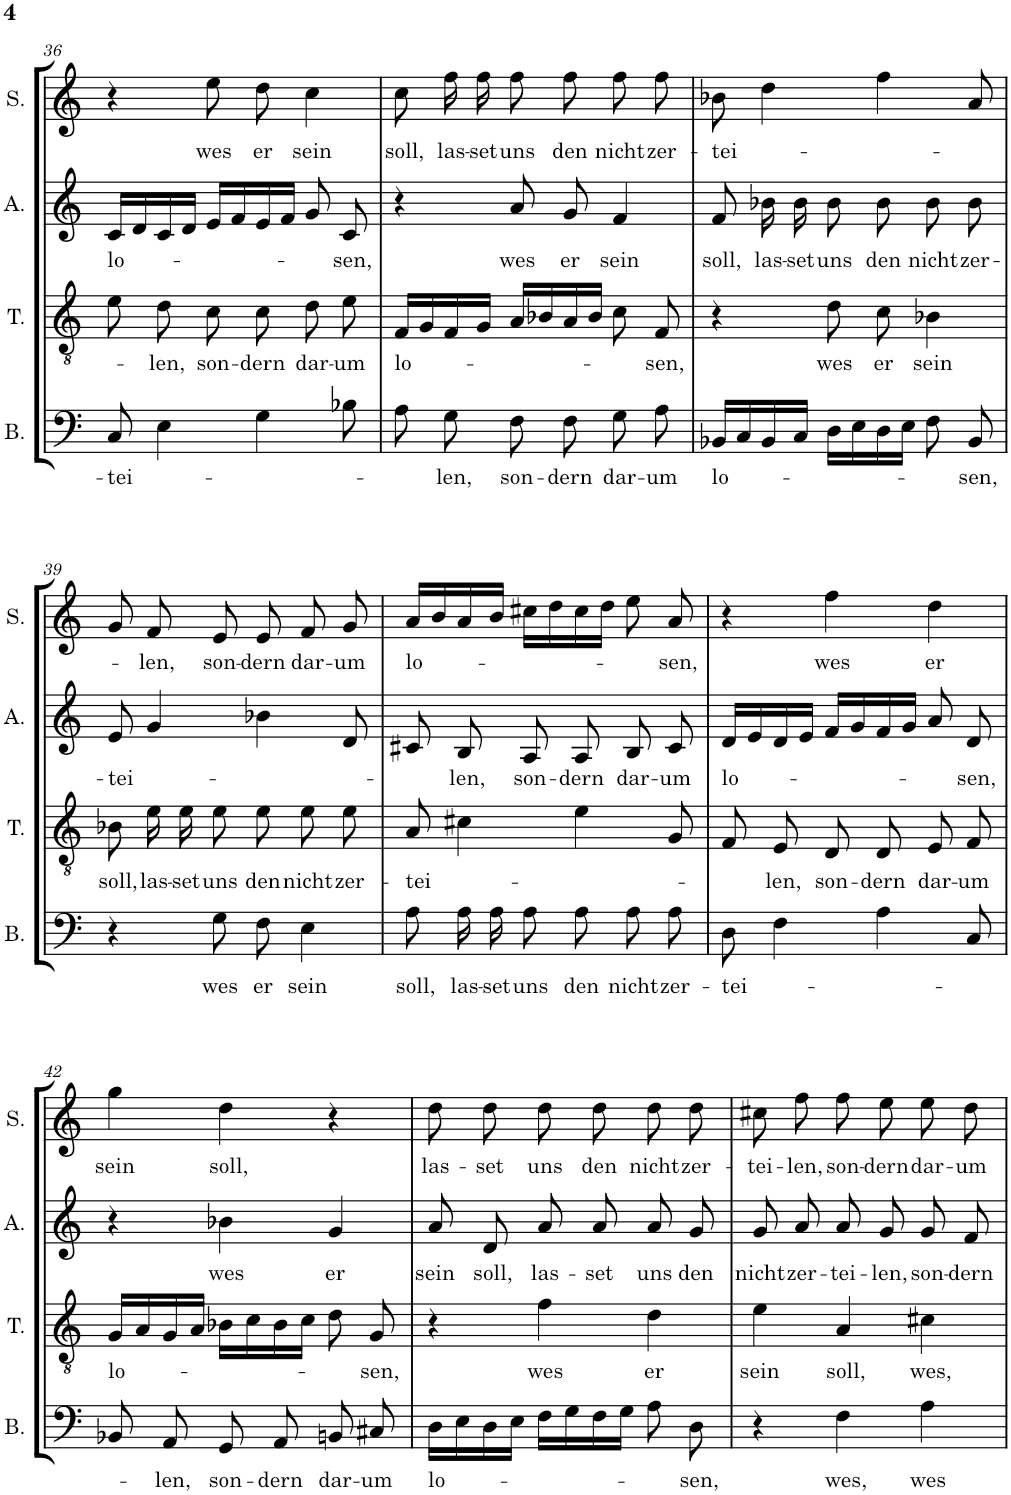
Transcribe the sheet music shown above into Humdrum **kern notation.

**kern	**text	**kern	**text	**kern	**text	**kern	**text
*part4	*part4	*part3	*part3	*part2	*part2	*part1	*part1
*staff4	*staff4	*staff3	*staff3	*staff2	*staff2	*staff1	*staff1
*I"Basso	*	*I"Tenore	*	*I"Alto	*	*I"Soprano	*
*I'B.	*	*I'T.	*	*I'A.	*	*I'S.	*
!!LO:PB:g=z
*clefF4	*	*clefGv2	*	*clefG2	*	*clefG2	*
*k[]	*	*k[]	*	*k[]	*	*k[]	*
*M3/4	*	*M3/4	*	*M3/4	*	*M3/4	*
=36	=36	=36	=36	=36	=36	=36	=36
!	!LO:LY:b	!	!	!	!LO:LY:b	!	!
8C/	-tei-	8e\	.	16c/LL	lo-	4r	.
.	.	.	.	16d/	.	.	.
!	!	!	!LO:LY:b	!	!	!	!
4E\	.	8d\	-len,	16c/	.	.	.
.	.	.	.	16d/JJ	.	.	.
!	!	!	!LO:LY:b	!	!	!	!LO:LY:b
.	.	8c\	son-	16e/LL	.	8ee\	wes
.	.	.	.	16f/	.	.	.
!	!	!	!LO:LY:b	!	!	!	!LO:LY:b
4G\	.	8c\	-dern	16e/	.	8dd\	er
.	.	.	.	16f/JJ	.	.	.
!	!	!	!LO:LY:b	!	!	!	!LO:LY:b
.	.	8d\	dar-	8g/	.	4cc\	sein
!	!	!	!LO:LY:b	!	!LO:LY:b	!	!
8B-X\	.	8e\	-um	8c/	-sen,	.	.
=37	=37	=37	=37	=37	=37	=37	=37
!	!	!	!LO:LY:b	!	!	!	!LO:LY:b
8A\	.	16F/LL	lo-	4r	.	8cc\	soll,
.	.	16G/	.	.	.	.	.
!	!LO:LY:b	!	!	!	!	!	!LO:LY:b
8G\	-len,	16F/	.	.	.	16ff\	las-
!	!	!	!	!	!	!	!LO:LY:b
.	.	16G/JJ	.	.	.	16ff\	-set
!	!LO:LY:b	!	!	!	!LO:LY:b	!	!LO:LY:b
8F\	son-	16A/LL	.	8a/	wes	8ff\	uns
.	.	16B-X/	.	.	.	.	.
!	!LO:LY:b	!	!	!	!LO:LY:b	!	!LO:LY:b
8F\	-dern	16A/	.	8g/	er	8ff\	den
.	.	16B-/JJ	.	.	.	.	.
!	!LO:LY:b	!	!	!	!LO:LY:b	!	!LO:LY:b
8G\	dar-	8c\	.	4f/	sein	8ff\	nicht
!	!LO:LY:b	!	!LO:LY:b	!	!	!	!LO:LY:b
8A\	-um	8F/	-sen,	.	.	8ff\	zer-
=38	=38	=38	=38	=38	=38	=38	=38
!	!LO:LY:b	!	!	!	!LO:LY:b	!	!LO:LY:b
16BB-X/LL	lo-	4r	.	8f/	soll,	8b-X\	-tei-
16C/	.	.	.	.	.	.	.
!	!	!	!	!	!LO:LY:b	!	!
16BB-/	.	.	.	16b-X\	las-	4dd\	.
!	!	!	!	!	!LO:LY:b	!	!
16C/JJ	.	.	.	16b-\	-set	.	.
!	!	!	!LO:LY:b	!	!LO:LY:b	!	!
16D\LL	.	8d\	wes	8b-\	uns	.	.
16E\	.	.	.	.	.	.	.
!	!	!	!LO:LY:b	!	!LO:LY:b	!	!
16D\	.	8c\	er	8b-\	den	4ff\	.
16E\JJ	.	.	.	.	.	.	.
!	!	!	!LO:LY:b	!	!LO:LY:b	!	!
8F\	.	4B-X\	sein	8b-\	nicht	.	.
!	!LO:LY:b	!	!	!	!LO:LY:b	!	!
8BB-/	-sen,	.	.	8b-\	zer-	8a/	.
!!LO:LB:g=z
=39	=39	=39	=39	=39	=39	=39	=39
!	!	!	!LO:LY:b	!	!LO:LY:b	!	!
4r	.	8B-X\	soll,	8e/	-tei-	8g/	.
!	!	!	!LO:LY:b	!	!	!	!LO:LY:b
.	.	16e\	las-	4g/	.	8f/	-len,
!	!	!	!LO:LY:b	!	!	!	!
.	.	16e\	-set	.	.	.	.
!	!LO:LY:b	!	!LO:LY:b	!	!	!	!LO:LY:b
8G\	wes	8e\	uns	.	.	8e/	son-
!	!LO:LY:b	!	!LO:LY:b	!	!	!	!LO:LY:b
8F\	er	8e\	den	4b-X\	.	8e/	-dern
!	!LO:LY:b	!	!LO:LY:b	!	!	!	!LO:LY:b
4E\	sein	8e\	nicht	.	.	8f/	dar-
!	!	!	!LO:LY:b	!	!	!	!LO:LY:b
.	.	8e\	zer-	8d/	.	8g/	-um
=40	=40	=40	=40	=40	=40	=40	=40
!	!LO:LY:b	!	!LO:LY:b	!	!	!	!LO:LY:b
8A\	soll,	8A/	-tei-	8c#X/	.	16a/LL	lo-
.	.	.	.	.	.	16b/	.
!	!LO:LY:b	!	!	!	!LO:LY:b	!	!
16A\	las-	4c#X\	.	8B/	-len,	16a/	.
!	!LO:LY:b	!	!	!	!	!	!
16A\	-set	.	.	.	.	16b/JJ	.
!	!LO:LY:b	!	!	!	!LO:LY:b	!	!
8A\	uns	.	.	8A/	son-	16cc#X\LL	.
.	.	.	.	.	.	16dd\	.
!	!LO:LY:b	!	!	!	!LO:LY:b	!	!
8A\	den	4e\	.	8A/	-dern	16cc#\	.
.	.	.	.	.	.	16dd\JJ	.
!	!LO:LY:b	!	!	!	!LO:LY:b	!	!
8A\	nicht	.	.	8B/	dar-	8ee\	.
!	!LO:LY:b	!	!	!	!LO:LY:b	!	!LO:LY:b
8A\	zer-	8G/	.	8c#/	-um	8a/	-sen,
=41	=41	=41	=41	=41	=41	=41	=41
!	!LO:LY:b	!	!	!	!LO:LY:b	!	!
8D\	-tei-	8F/	.	16d/LL	lo-	4r	.
.	.	.	.	16e/	.	.	.
!	!	!	!LO:LY:b	!	!	!	!
4F\	.	8E/	-len,	16d/	.	.	.
.	.	.	.	16e/JJ	.	.	.
!	!	!	!LO:LY:b	!	!	!	!LO:LY:b
.	.	8D/	son-	16f/LL	.	4ff\	wes
.	.	.	.	16g/	.	.	.
!	!	!	!LO:LY:b	!	!	!	!
4A\	.	8D/	-dern	16f/	.	.	.
.	.	.	.	16g/JJ	.	.	.
!	!	!	!LO:LY:b	!	!	!	!LO:LY:b
.	.	8E/	dar-	8a/	.	4dd\	er
!	!	!	!LO:LY:b	!	!LO:LY:b	!	!
8C/	.	8F/	-um	8d/	-sen,	.	.
!!LO:LB:g=z
=42	=42	=42	=42	=42	=42	=42	=42
!	!	!	!LO:LY:b	!	!	!	!LO:LY:b
8BB-X/	.	16G/LL	lo-	4r	.	4gg\	sein
.	.	16A/	.	.	.	.	.
!	!LO:LY:b	!	!	!	!	!	!
8AA/	-len,	16G/	.	.	.	.	.
.	.	16A/JJ	.	.	.	.	.
!	!LO:LY:b	!	!	!	!LO:LY:b	!	!LO:LY:b
8GG/	son-	16B-X\LL	.	4b-X\	wes	4dd\	soll,
.	.	16c\	.	.	.	.	.
!	!LO:LY:b	!	!	!	!	!	!
8AA/	-dern	16B-\	.	.	.	.	.
.	.	16c\JJ	.	.	.	.	.
!	!LO:LY:b	!	!	!	!LO:LY:b	!	!
8BBn/	dar-	8d\	.	4g/	er	4r	.
!	!LO:LY:b	!	!LO:LY:b	!	!	!	!
8C#X/	-um	8G/	-sen,	.	.	.	.
=43	=43	=43	=43	=43	=43	=43	=43
!	!LO:LY:b	!	!	!	!LO:LY:b	!	!LO:LY:b
16D\LL	lo-	4r	.	8a/	sein	8dd\	las-
16E\	.	.	.	.	.	.	.
!	!	!	!	!	!LO:LY:b	!	!LO:LY:b
16D\	.	.	.	8d/	soll,	8dd\	-set
16E\JJ	.	.	.	.	.	.	.
!	!	!	!LO:LY:b	!	!LO:LY:b	!	!LO:LY:b
16F\LL	.	4f\	wes	8a/	las-	8dd\	uns
16G\	.	.	.	.	.	.	.
!	!	!	!	!	!LO:LY:b	!	!LO:LY:b
16F\	.	.	.	8a/	-set	8dd\	den
16G\JJ	.	.	.	.	.	.	.
!	!	!	!LO:LY:b	!	!LO:LY:b	!	!LO:LY:b
8A\	.	4d\	er	8a/	uns	8dd\	nicht
!	!LO:LY:b	!	!	!	!LO:LY:b	!	!LO:LY:b
8D\	-sen,	.	.	8g/	den	8dd\	zer-
=44	=44	=44	=44	=44	=44	=44	=44
!	!	!	!LO:LY:b	!	!LO:LY:b	!	!LO:LY:b
4r	.	4e\	sein	8g/	nicht	8cc#X\	-tei-
!	!	!	!	!	!LO:LY:b	!	!LO:LY:b
.	.	.	.	8a/	zer-	8ff\	-len,
!	!LO:LY:b	!	!LO:LY:b	!	!LO:LY:b	!	!LO:LY:b
4F\	wes,	4A/	soll,	8a/	-tei-	8ff\	son-
!	!	!	!	!	!LO:LY:b	!	!LO:LY:b
.	.	.	.	8g/	-len,	8ee\	-dern
!	!LO:LY:b	!	!LO:LY:b	!	!LO:LY:b	!	!LO:LY:b
4A\	wes	4c#X\	wes,	8g/	son-	8ee\	dar-
!	!	!	!	!	!LO:LY:b	!	!LO:LY:b
.	.	.	.	8f/	-dern	8dd\	-um
=	=	=	=	=	=	=	=
*-	*-	*-	*-	*-	*-	*-	*-
